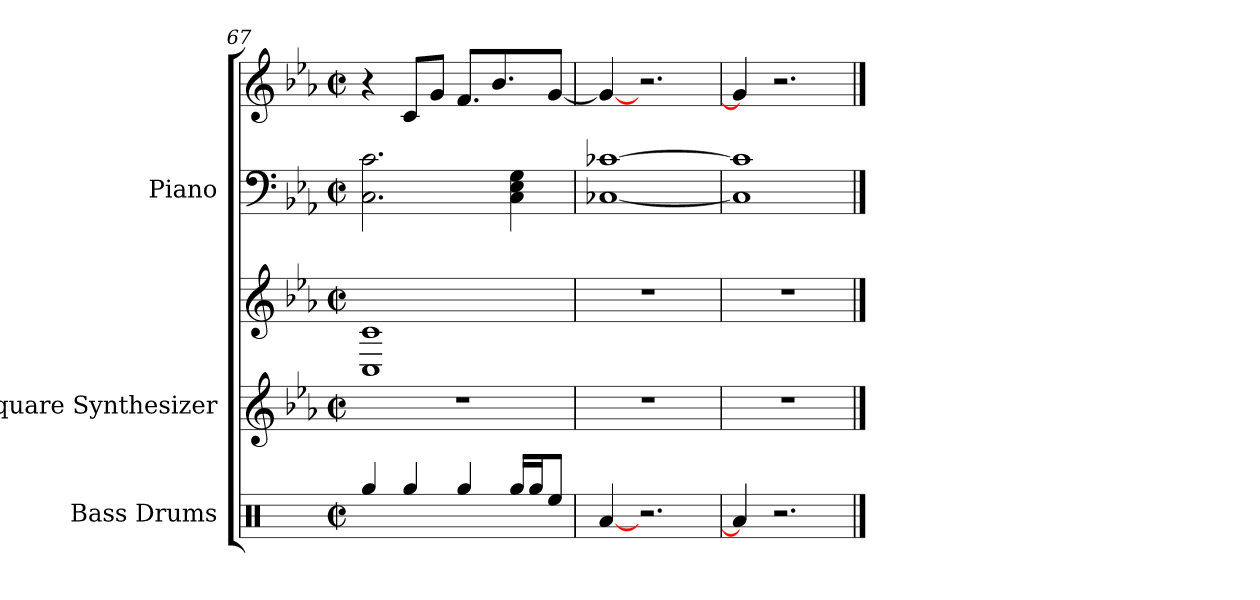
**kern	**kern	**kern	**kern	**kern
*part3	*part2	*part2	*part1	*part1
*staff5	*staff4	*staff3	*staff2	*staff1
*I"Bass Drums	*I"Square Synthesizer	*	*I"Piano	*
*I'B.D.	*I'Synth.	*	*I'Pno.	*
*clefX	*clefG2	*clefG2	*clefF4	*clefG2
*k[]	*k[b-e-a-]	*k[b-e-a-]	*k[b-e-a-]	*k[b-e-a-]
*M2/2	*M2/2	*M2/2	*M2/2	*M2/2
*met(c|)	*met(c|)	*met(c|)	*met(c|)	*met(c|)
=67	=67	=67	=67	=67
4Rgg/	1r	1C 1c	2.C\ 2.c\	4r
4Rgg/	.	.	.	8c/L
.	.	.	.	8g/J
4Rgg/	.	.	.	8.f/L
.	.	.	.	8.b-/
16Rgg/LL	.	.	4C\ 4E-\ 4G\	.
16Rgg/J	.	.	.	.
8Ree/J	.	.	.	[8g/J
=68	=68	=68	=68	=68
[4Ra/	1r	1r	[1C-X [1c-X	4g/_
2.r	.	.	.	2.r
!!LO:LB:g=z
=69	=69	=69	=69	=69
4Ra/]	1r	1r	1C-] 1c-]	4g/]
2.r	.	.	.	2.r
==	==	==	==	==
*-	*-	*-	*-	*-
